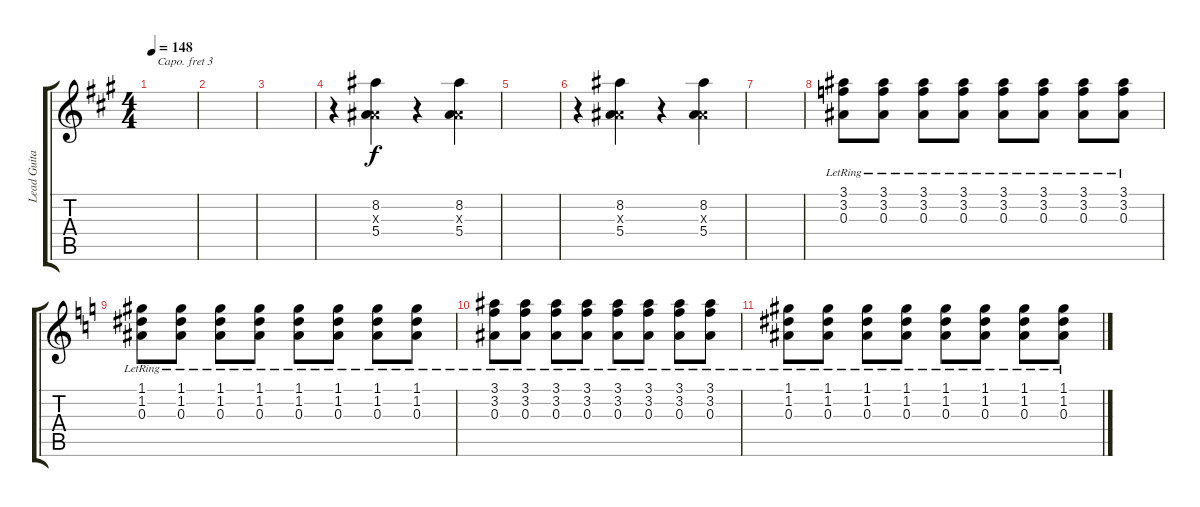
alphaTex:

\track ("Lead Guitar" "Lead Guita") {instrument distortionguitar}
\staff {score tabs}
\capo 3
\tuning (E4 B3 G3 D3 A2 E2) {hide}
\ts (4 4)
\tempo 148
\clef g2
\ks a
|
|
|
r.4 (8.2 0.3{x} 5.4).4 r.4 (8.2 0.3{x} 5.4).4 |
|
r.4 (8.2 0.3{x} 5.4).4 r.4 (8.2 0.3{x} 5.4).4 |
|
(3.1{lr} 3.2{lr} 0.3{lr}).8{volume 1} (3.1{lr} 3.2{lr} 0.3{lr}).8 (3.1{lr} 3.2{lr} 0.3{lr}).8 (3.1{lr} 3.2{lr} 0.3{lr}).8 (3.1{lr} 3.2{lr} 0.3{lr}).8 (3.1{lr} 3.2{lr} 0.3{lr}).8 (3.1{lr} 3.2{lr} 0.3{lr}).8 (3.1{lr} 3.2{lr} 0.3{lr}).8 |
\ks c
(1.1{lr} 1.2{lr} 0.3{lr}).8 (1.1{lr} 1.2{lr} 0.3{lr}).8 (1.1{lr} 1.2{lr} 0.3{lr}).8 (1.1{lr} 1.2{lr} 0.3{lr}).8 (1.1{lr} 1.2{lr} 0.3{lr}).8 (1.1{lr} 1.2{lr} 0.3{lr}).8 (1.1{lr} 1.2{lr} 0.3{lr}).8 (1.1{lr} 1.2{lr} 0.3{lr}).8 |
(3.1{lr} 3.2{lr} 0.3{lr}).8 (3.1{lr} 3.2{lr} 0.3{lr}).8 (3.1{lr} 3.2{lr} 0.3{lr}).8 (3.1{lr} 3.2{lr} 0.3{lr}).8 (3.1{lr} 3.2{lr} 0.3{lr}).8 (3.1{lr} 3.2{lr} 0.3{lr}).8 (3.1{lr} 3.2{lr} 0.3{lr}).8 (3.1{lr} 3.2{lr} 0.3{lr}).8 |
(1.1{lr} 1.2{lr} 0.3{lr}).8 (1.1{lr} 1.2{lr} 0.3{lr}).8 (1.1{lr} 1.2{lr} 0.3{lr}).8 (1.1{lr} 1.2{lr} 0.3{lr}).8 (1.1{lr} 1.2{lr} 0.3{lr}).8 (1.1{lr} 1.2{lr} 0.3{lr}).8 (1.1{lr} 1.2{lr} 0.3{lr}).8 (1.1{lr} 1.2{lr} 0.3{lr}).8
